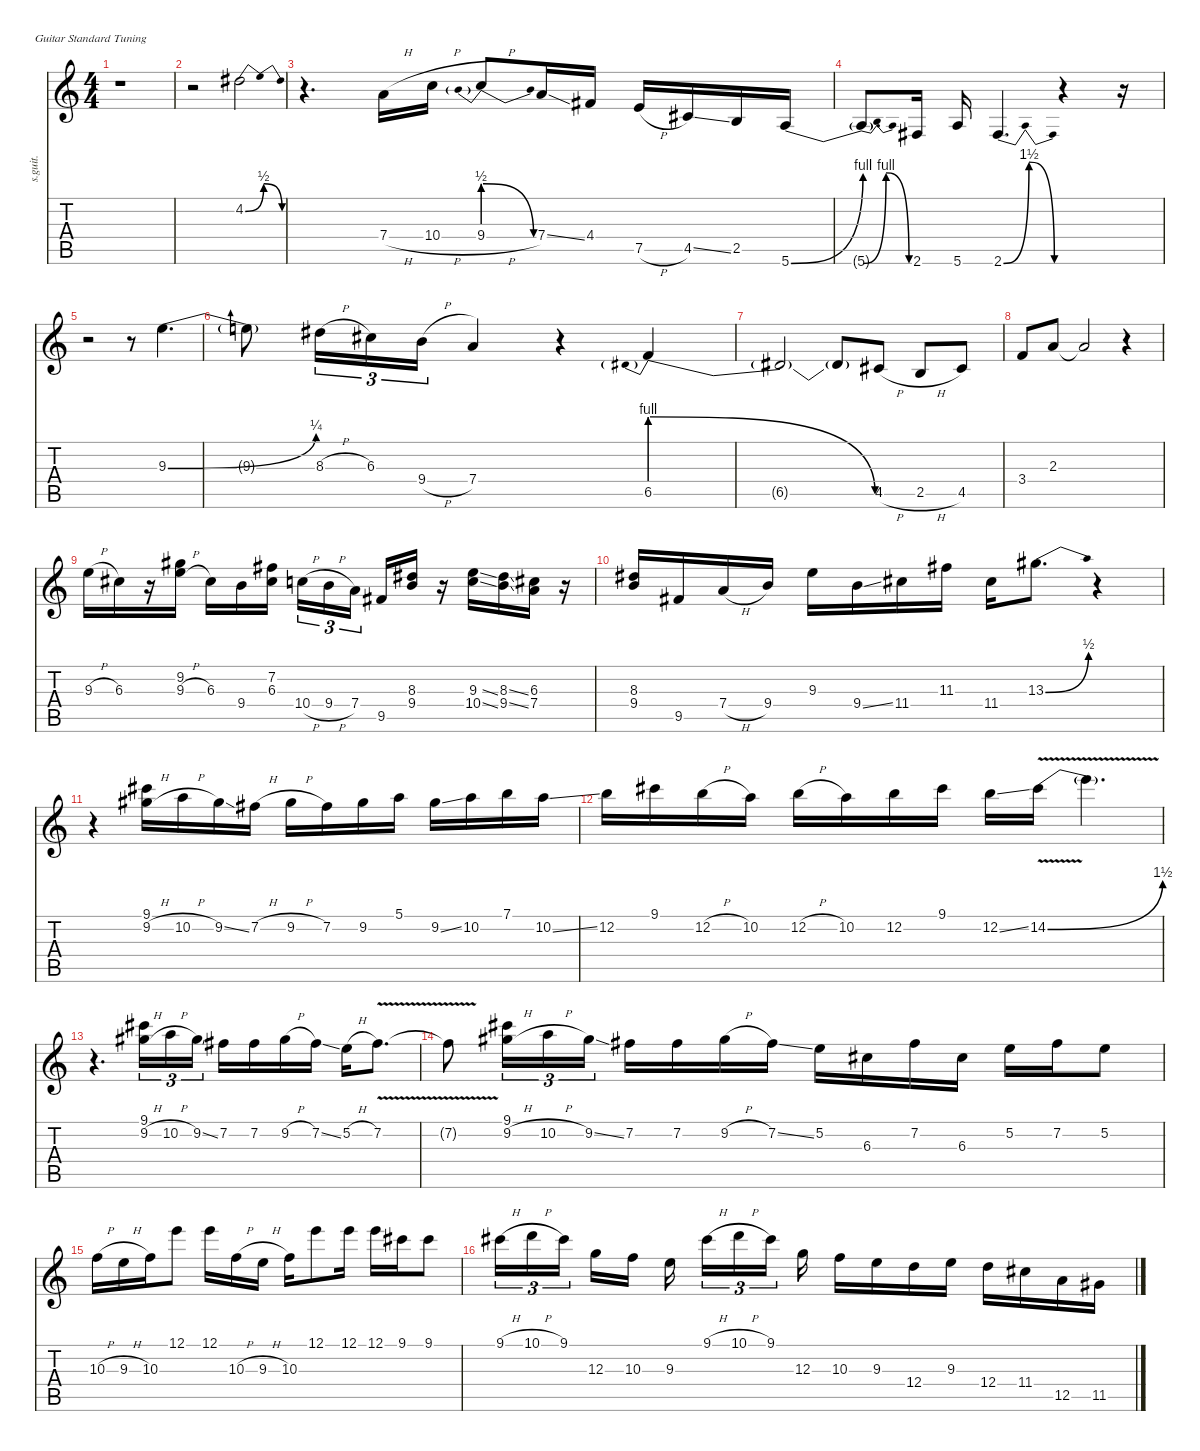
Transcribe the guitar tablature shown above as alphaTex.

\defaultSystemsLayout 4
\hideDynamics
\bracketExtendMode nobrackets
\track ("guitar" "s.guit.") {instrument overdrivenguitar}
\staff {score tabs}
\tuning (E4 B3 G3 D3 A2 E2)
\ts (4 4)
\beaming (8 2 2 2 2)
\tempo (128 hide)
\clef g2
\ks c
r.1{dy f instrument overdrivenguitar} |
r.2 4.2{be (bendrelease 0 0 15 2 30 2 60 0) acc #}.2 |
r.4{d} 7.4{h}.16 10.4{h}.16 9.4{be (prebendrelease 0 2 60 0) h}.8 7.4{ss}.16 4.4{acc #}.16 7.5{h}.16 4.5{ss acc #}.16 2.5.16 5.6{be (bend 0 0 60 4)}.16 |
5.6{be (bendrelease 0 0 30 4 30 4 60 0) t}.8{d} 2.6{acc #}.16 5.6.16 2.6{be (bendrelease 0 0 30 6 30 6 60 0) acc #}.4{d} r.4 r.16 |
r.2 r.8 9.3{be (bend 0 0 60 1)}.4{d} |
9.3{t}.8 8.3{h acc #}.16{tu (3 2)} 6.3{acc #}.16{tu (3 2)} 9.4{h}.16{tu (3 2)} 7.4.4 r.4 6.5{be (prebendrelease 0 4 60 0)}.4 |
6.5{t acc #}.2 6.5{t acc #}.8 4.5{h acc #}.8 2.5{h}.8 4.5{acc #}.8 |
3.4.8 2.3.8 2.3{t}.2 r.4 |
9.3{h}.16 6.3{acc #}.16 r.16 (9.2{acc #} 9.3{h}).16 6.3{acc #}.16 9.4.16 (7.2{acc #} 6.3{acc #}).16 10.4{h}.16{tu (3 2)} 9.4{h}.16{tu (3 2)} 7.4.16{tu (3 2)} 9.5{acc #}.16 (8.3{acc #} 9.4).16 r.16 (9.3{ss} 10.4{ss}).16 (8.3{ss acc #} 9.4{ss}).16 (6.3{acc #} 7.4).16 r.16 |
(8.3{acc #} 9.4).16 9.5{acc #}.16 7.4{h}.16 9.4.16 9.3.16 9.4{ss}.16 11.4{acc #}.16 11.3{acc #}.16 11.4{acc #}.16 13.3{be (bend 0 0 60 2) acc #}.8{d} r.4 |
r.4 (9.1{acc #} 9.2{h acc #}).16 10.2{h}.16 9.2{ss acc #}.16 7.2{h acc #}.16 9.2{h acc #}.16 7.2{acc #}.16 9.2{acc #}.16 5.1.16 9.2{ss acc #}.16 10.2.16 7.1.16 10.2{ss}.16 |
12.2.16 9.1{acc #}.16 12.2{h}.16 10.2.16 12.2{h}.16 10.2.16 12.2.16 9.1{acc #}.16 12.2{ss}.16 14.2{be (bend 0 0 60 6) v acc #}.16 14.2{t}.4{d} |
r.4{d} (9.1{acc #} 9.2{h acc #}).16{tu (3 2)} 10.2{h}.16{tu (3 2)} 9.2{ss acc #}.16{tu (3 2)} 7.2{acc #}.16 7.2{acc #}.16 9.2{h acc #}.16 7.2{ss acc #}.16 5.2{h}.16 7.2{v acc #}.8{d} |
7.2{t acc #}.8 (9.1{acc #} 9.2{h acc #}).16{tu (3 2)} 10.2{h}.16{tu (3 2)} 9.2{ss acc #}.16{tu (3 2)} 7.2{acc #}.16 7.2{acc #}.16 9.2{h acc #}.16 7.2{ss acc #}.16 5.2.16 6.3{acc #}.16 7.2{acc #}.16 6.3{acc #}.16 5.2.16 7.2{acc #}.16 5.2.8 |
10.3{h}.16 9.3{h}.16 10.3.16 12.1.8 12.1.16 10.3{h}.16 9.3{h}.16 10.3.16 12.1.8 12.1.16 12.1.16 9.1{acc #}.16 9.1{acc #}.8 |
9.1{h acc #}.16{tu (3 2)} 10.1{h}.16{tu (3 2)} 9.1{acc #}.16{tu (3 2)} 12.3.16 10.3.16 9.3.16 9.1{h acc #}.16{tu (3 2)} 10.1{h}.16{tu (3 2)} 9.1{acc #}.16{tu (3 2)} 12.3.16 10.3.16 9.3.16 12.4.16 9.3.16 12.4.16 11.4{acc #}.16 12.5.16 11.5{acc #}.16
